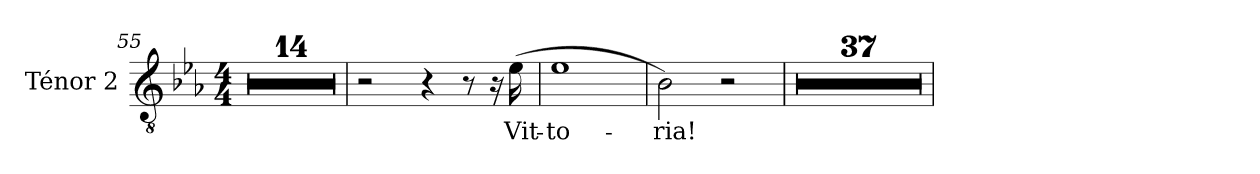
**kern	**text
*part1	*part1
*staff1	*staff1
*I"Ténor 2	*
*I'T2	*
*clefGv2	*
*k[b-e-a-]	*
*M4/4	*
=55	=55
1r	.
=56	=56
1r	.
!!LO:PB:g=z
=57	=57
1r	.
=58	=58
1r	.
=59	=59
1r	.
!!LO:LB:g=z
=60	=60
1r	.
=61	=61
1r	.
!!LO:LB:g=z
=62	=62
1r	.
=63	=63
1r	.
!!LO:LB:g=z
=64	=64
1r	.
=65	=65
1r	.
!!LO:LB:g=z
=66	=66
1r	.
=67	=67
1r	.
=68	=68
1r	.
!!LO:PB:g=z
=69	=69
2r	.
4r	.
8r	.
16r	.
(16e-\	Vit-
=70	=70
1e-	-to-
=71	=71
2B-\)	-ria!
2r	.
=72	=72
1r	.
=73	=73
1r	.
!!LO:PB:g=z
=74	=74
1r	.
=75	=75
1r	.
=76	=76
1r	.
=77	=77
1r	.
!!LO:LB:g=z
=78	=78
1r	.
=79	=79
1r	.
!!LO:LB:g=z
=80	=80
1r	.
=81	=81
1r	.
!!LO:LB:g=z
=82	=82
1r	.
=83	=83
1r	.
!!LO:LB:g=z
=84	=84
1r	.
=85	=85
1r	.
!!LO:PB:g=z
=86	=86
1r	.
=87	=87
1r	.
!!LO:LB:g=z
=88	=88
1r	.
=89	=89
1r	.
!!LO:LB:g=z
=90	=90
1r	.
=91	=91
1r	.
!!LO:LB:g=z
=92	=92
1r	.
=93	=93
1r	.
!!LO:LB:g=z
=94	=94
1r	.
=95	=95
1r	.
=96	=96
1r	.
!!LO:PB:g=z
=97	=97
1r	.
=98	=98
1r	.
=99	=99
1r	.
=100	=100
1r	.
!!LO:LB:g=z
=101	=101
1r	.
=102	=102
1r	.
=103	=103
1r	.
!!LO:LB:g=z
=104	=104
1r	.
=105	=105
1r	.
=106	=106
1r	.
=107	=107
1r	.
=108	=108
1r	.
=	=
*-	*-
